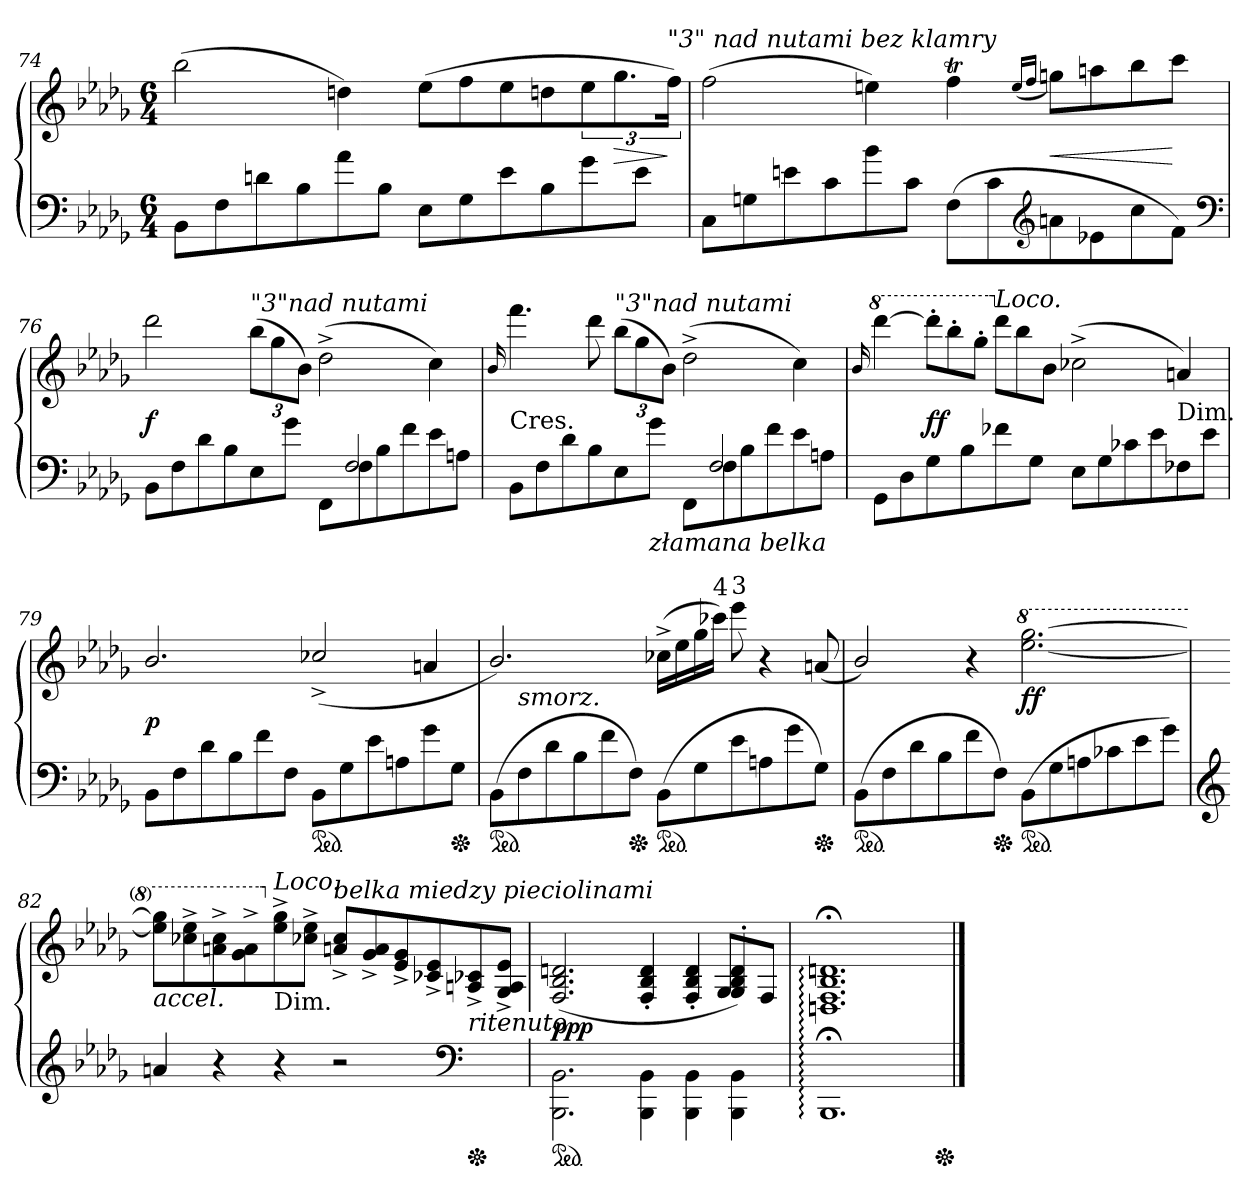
**kern	**kern	**dynam
*part1	*part1	*part1
*staff2	*staff1	*staff1/2
*clefF4	*clefG2	*
*k[b-e-a-d-g-]	*k[b-e-a-d-g-]	*
*M6/4	*M6/4	*
=74	=74	=74
8BB-L	(2bb-	.
8F	.	.
8dn	.	.
8B-	.	.
8a-	4ddn)	.
8B-J	.	.
8E-L	(8ee-L	.
8G-	8ff	.
8e-	8ee-	.
8B-	8ddn	.
8g-	12ee-	.
.	12.gg-	>
8e-J	.	.
!	!LO:TX:a:i:t="3" nad nutami bez klamry	!
.	24ffJk)	]
=75	=75	=75
8CL	(2ff	.
8Gn	.	.
8en	.	.
8c	.	.
8b-	4een)	.
8cJ	.	.
(>8FL	4fft	.
8c	.	.
*clefG2	*	*
.	(<16qee/LL	.
.	16qff/JJ	.
8an	8ggnL)	<
8e-X	8aan	.
8cc	8bb-	.
8fJ)	8cccJ	[
*clefF4	*	*
=76	=76	=76
*^	*	*
2.ryy	8BB-\L	2ddd-	f
.	8F	.	.
.	8d-	.	.
.	8B-	.	.
!	!	!LO:TX:a:i:t="3"nad nutami	!
.	8E-	(12bb-L	.
.	.	12gg-	.
.	8g-J	.	.
.	.	12b-J)	.
8ryy	8FF\L	(2dd-^<	.
2F/	8F	.	.
.	8B-	.	.
.	8f	.	.
.	8e-	4cc)	.
8ryy	8AnJ	.	.
=77	=77	=77	=77
.	.	16qqb-/	.
!	!	!LO:TX:c:t=Cres.	!
2.ryy	8BB-L	4.fff	.
.	8F	.	.
.	8d-	.	.
.	8B-	8ddd-	.
!	!	!LO:TX:a:i:t="3"nad nutami	!
.	8E-	(12bb-L	.
.	.	12gg-	.
!	!LO:TX:b:i:t=złamana belka	!	!
.	8g-J	.	.
.	.	12b-J)	.
8ryy	8FF\L	(>2dd-^<	.
2F/	8F	.	.
.	8B-	.	.
.	8f	.	.
.	8e-	4cc)	.
8ryy	8AnJ	.	.
*v	*v	*	*
=78	=78	=78
.	16qqb-/	.
*	*8va	*
8GG-L	[4dddd-	.
8D-	.	.
*	*Xtuplet	*
8G-	12dddd-'L]	ff
.	12bbb-'	.
8B-	.	.
.	12ggg-'J	.
*	*X8va	*
!	!LO:TX:a:i:t=Loco.	!
8f-X	12ddd-L	.
.	12bb-	.
8G-J	.	.
.	12b-J	.
8E-L	(>2cc-X^<	.
8G-	.	.
8c-X	.	.
8e-	.	.
!	!LO:TX:c:t=Dim.	!
8F-X	4an/)	.
8e-J	.	.
=79	=79	=79
8BB-L	2.b-/	p
8F	.	.
8d-	.	.
8B-	.	.
8f	.	.
8FJ	.	.
*ped	*	*
8BB-L	(<2cc-X^</	.
8G-	.	.
8e-	.	.
8An	.	.
8g-	4an/	.
*Xped	*	*
8G-J	.	.
=80	=80	=80
*ped	*	*
(8BB-L	2.b-/)	.
!LO:TX:a:i:t=smorz.	!	!
8F	.	.
8d-	.	.
8B-	.	.
8f	.	.
*Xped	*	*
8FJ)	.	.
*ped	*	*
(8BB-L	(16cc-X^<LL	.
.	16ee-	.
8G-	16gg-	.
!	!LO:TX:a:t=4	!
.	16ccc-XJJ)	.
!	!LO:TX:a:t=3	!
8e-	8eee-	.
8An	4r	.
8g-	.	.
*Xped	*	*
8G-J)	(<8an	.
=81	=81	=81
*ped	*	*
(8BB-L	2b-/)	.
8F	.	.
8d-	.	.
8B-	.	.
8f	4r	.
*Xped	*	*
8FJ)	.	.
*	*8va	*
*ped	*	*
(>8BB-L	[2.eee- [2.ggg-	ff
8G-	.	.
8An	.	.
8c-X	.	.
8e-	.	.
8g-J)	.	.
=82	=82	=82
*clefG2	*	*
!	!LO:TX:b:i:t=accel.	!
4an/	8eee-] 8ggg-]L	.
.	8ccc-X^ 8eee-^	.
4r	8aan^ 8ccc-^	.
.	8gg-^ 8aa^	.
*	*X8va	*
!	!LO:TX:c:t=Dim.	!
!	!LO:TX:a:i:t=Loco.	!
4r	8ee-^ 8gg-^	.
.	8cc-X^ 8ee-^J	.
!	!LO:TX:a:i:t=belka miedzy pieciolinami	!
2r	8an^>\ 8cc-^>\L	.
.	8g-^> 8a^>	.
.	8e-^> 8g-^>	.
.	8c-X^> 8e-^>	.
*clefF4	*	*
!	!LO:TX:b:i:t=ritenuto.	!
*Xped	*	*
4ryy	8An^>/ 8c-X^>/	.
.	8G-^>/ 8A^>/ 8e-^>/J	.
=83	=83	=83
*	*^	*
*ped	*	*	*
2.BBB-\ 2.BB-\	(>2.F/ 2.B-/ 2.dn/	2.ryy	ppp
4BBB-\ 4BB-\	4F'>/ 4B-'>/ 4d'>/	2ryy	.
4BBB-\ 4BB-\	4F'>/ 4B-'>/ 4d'>/	.	.
4BBB-\ 4BB-\	4G-'>/ 4B-'>/ 4d'>/)	8G-\L	.
.	.	8F/J	.
*	*v	*v	*
=84	=84	=84
1.BBB-::;\	1.Dn::;</ 1.F::;</ 1.B-::;</ 1.dn::;</	.
*Xped	*	*
==	==	==
*-	*-	*-
